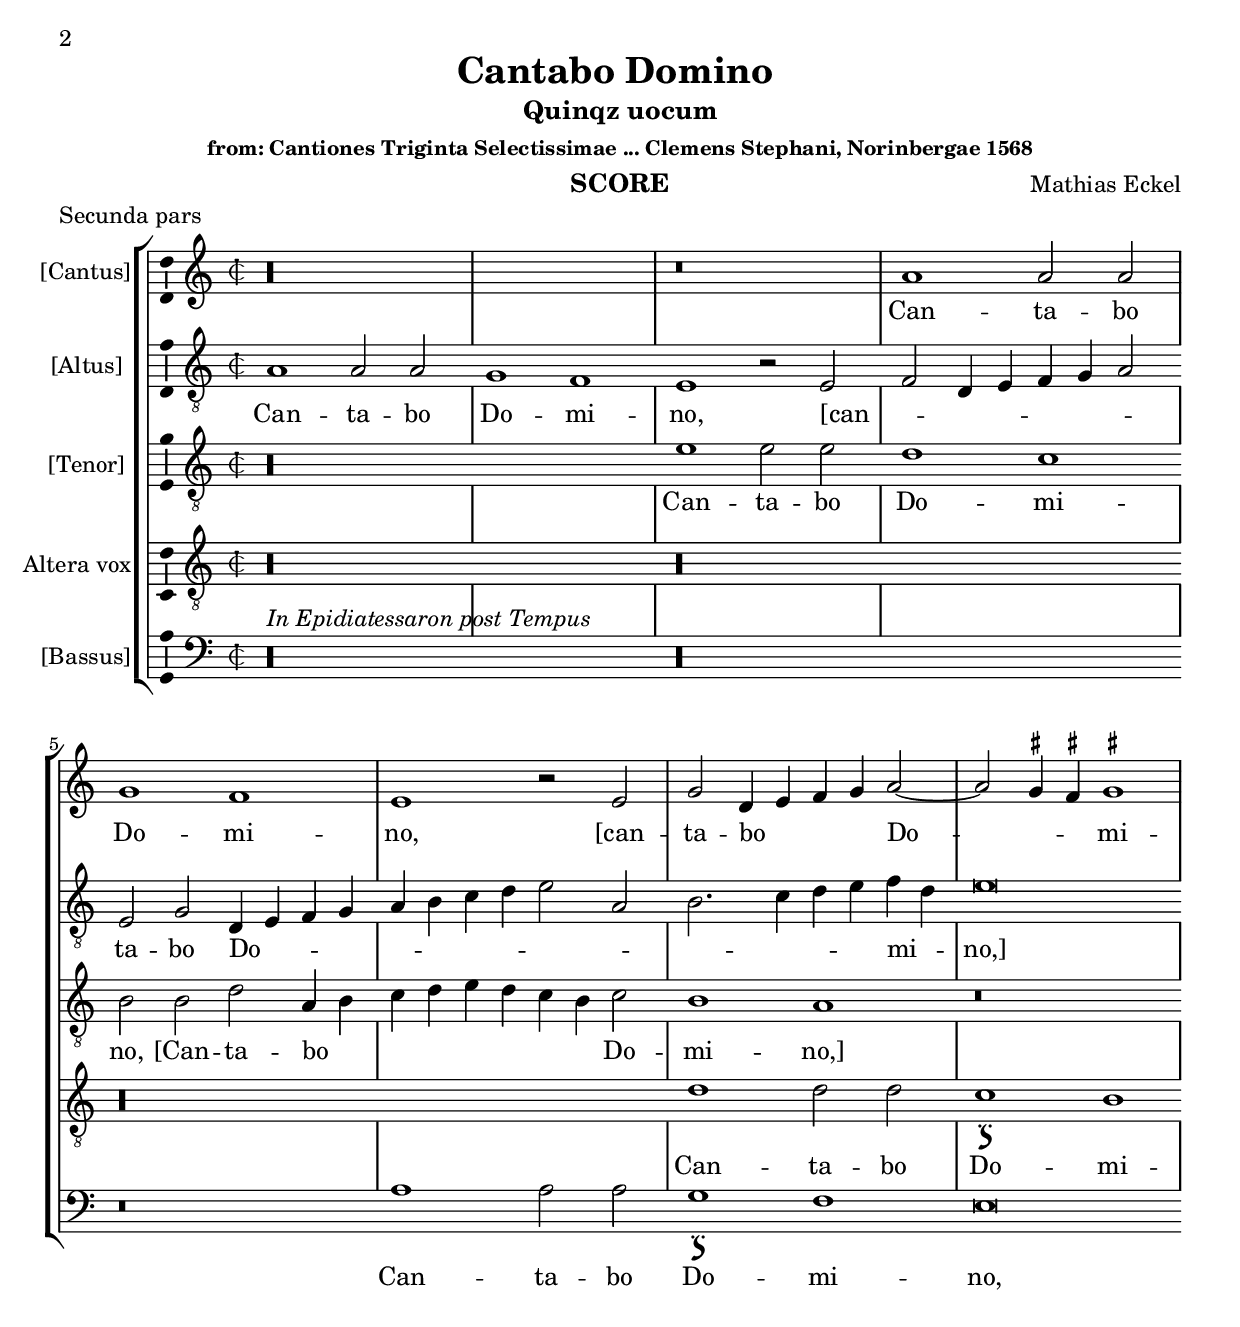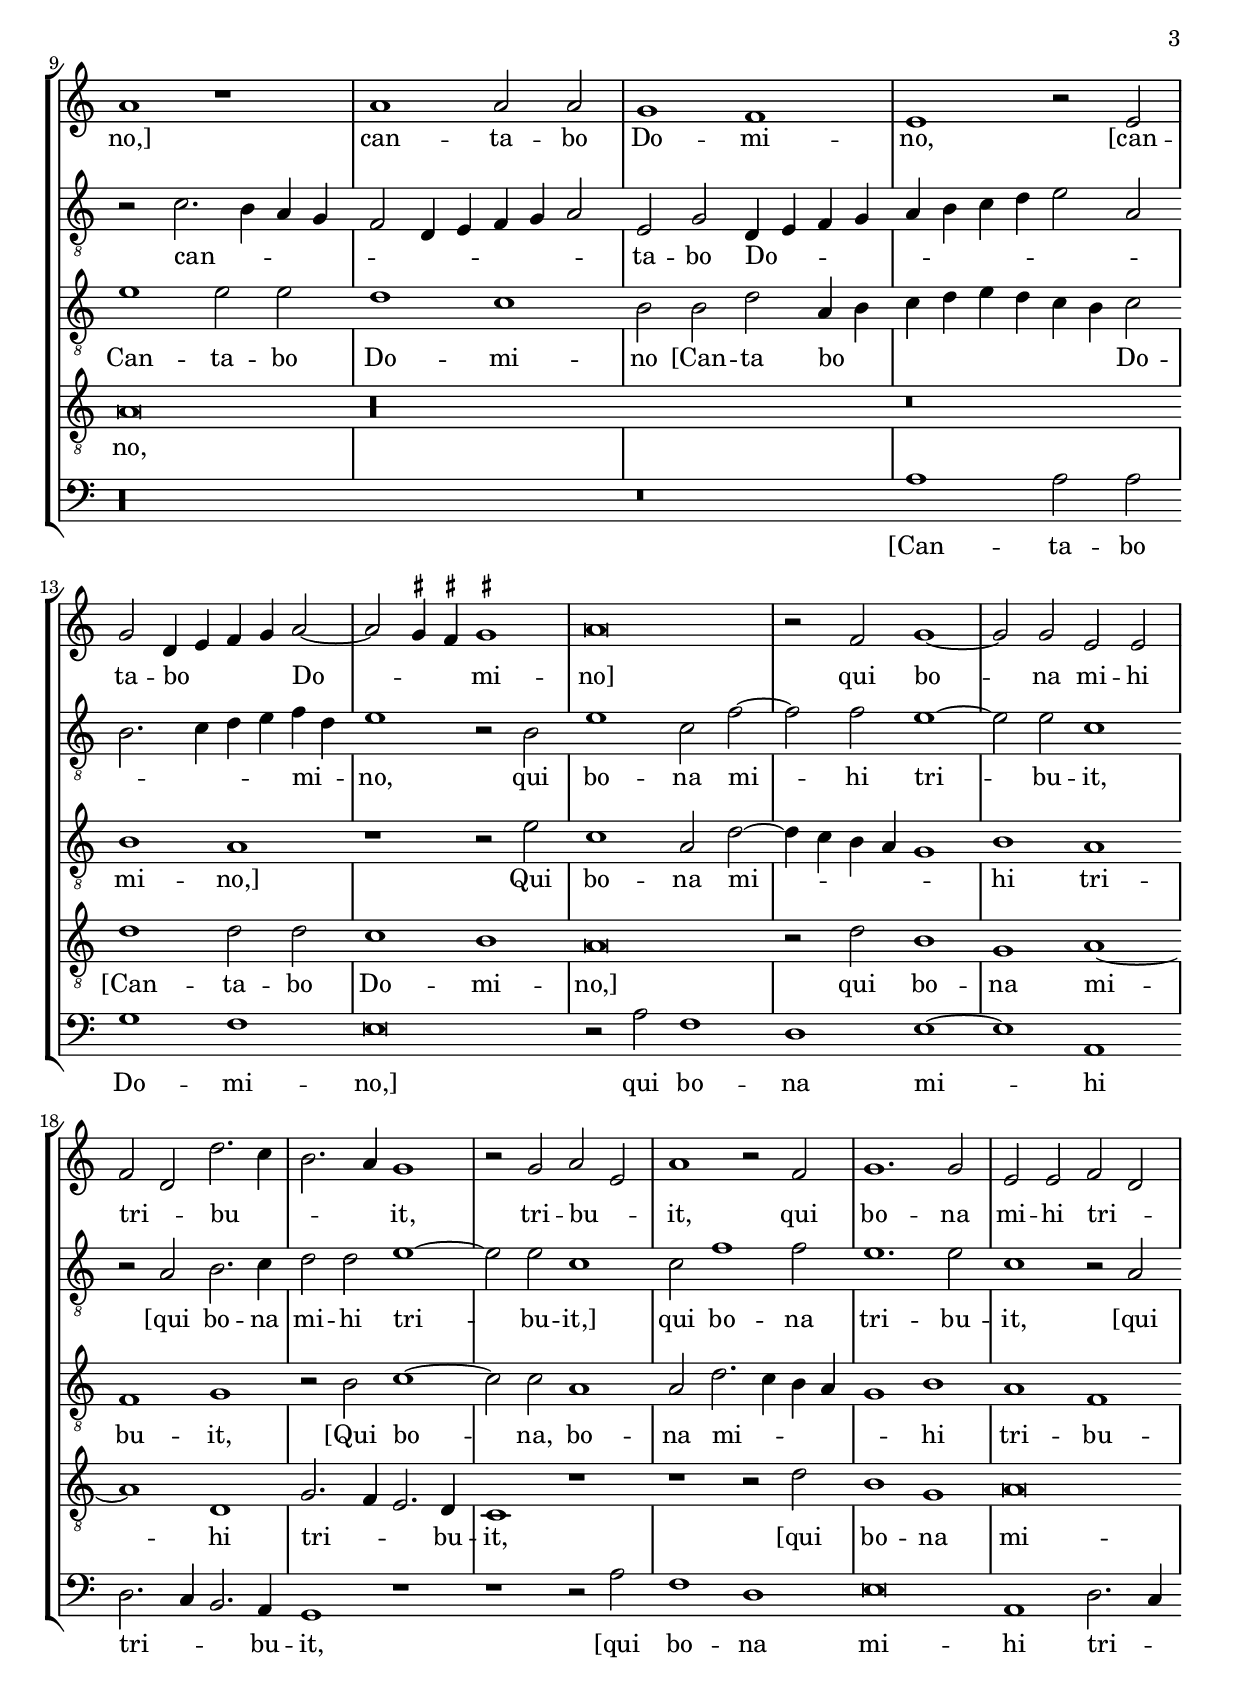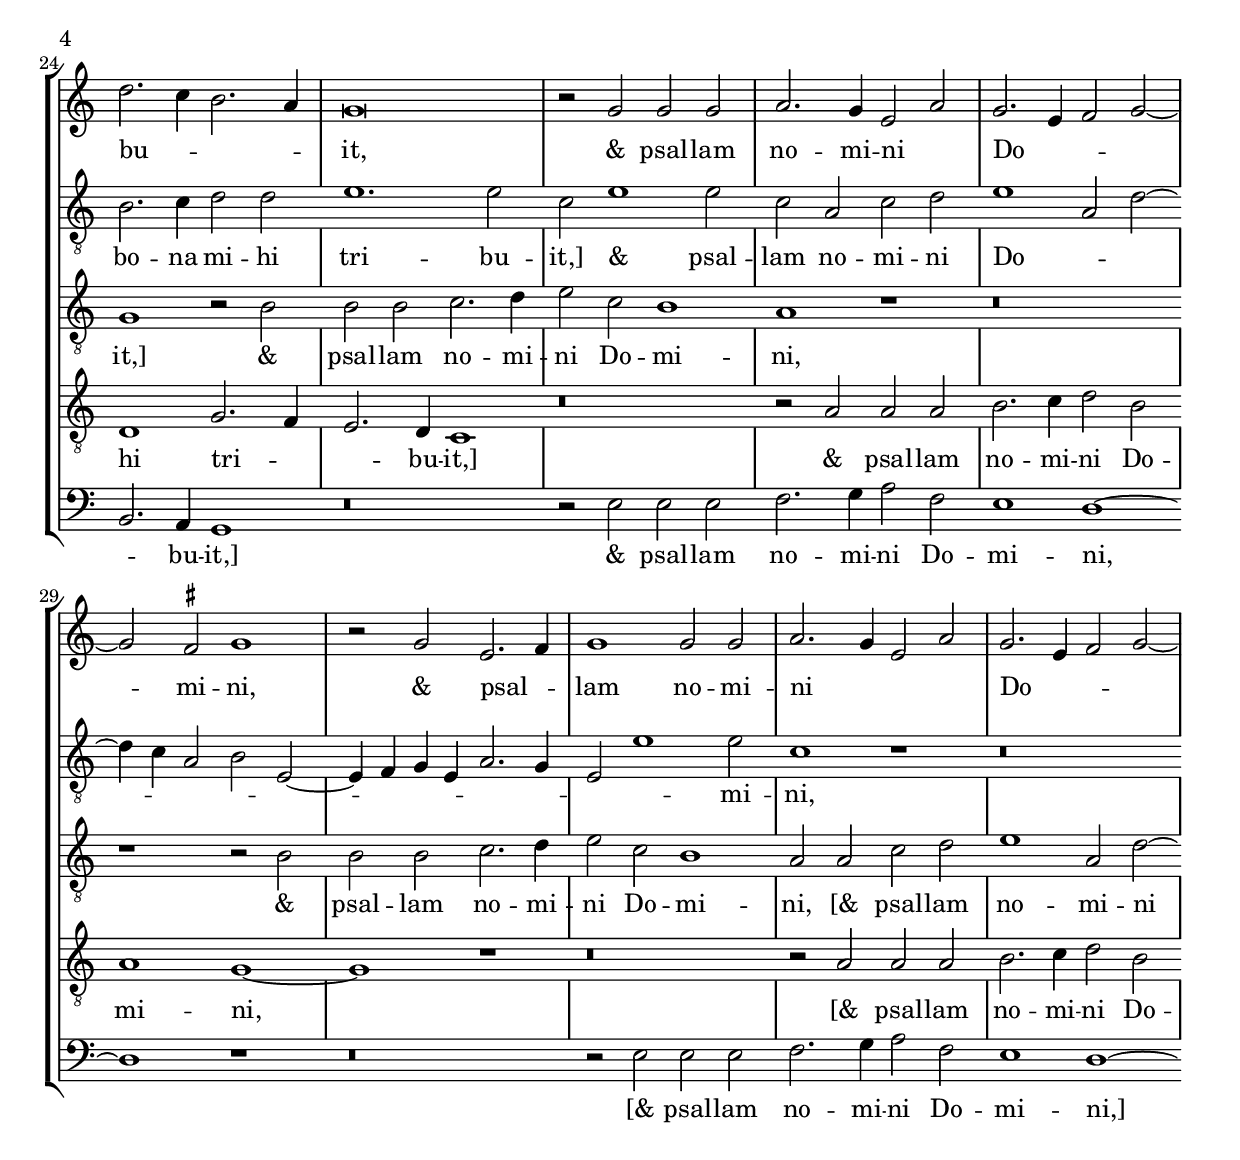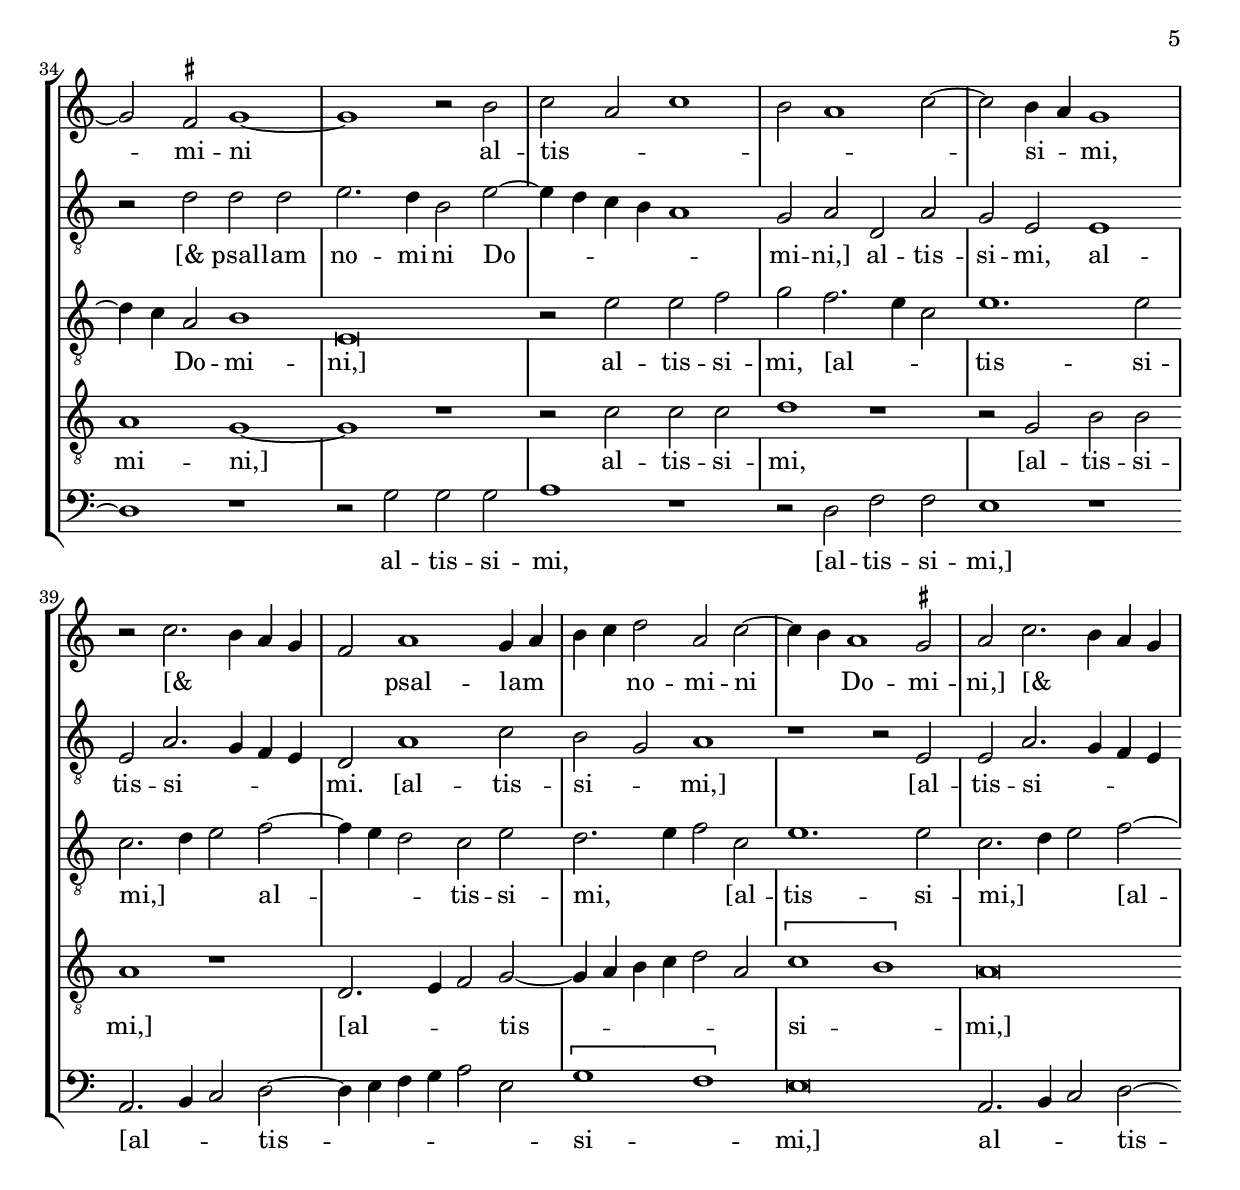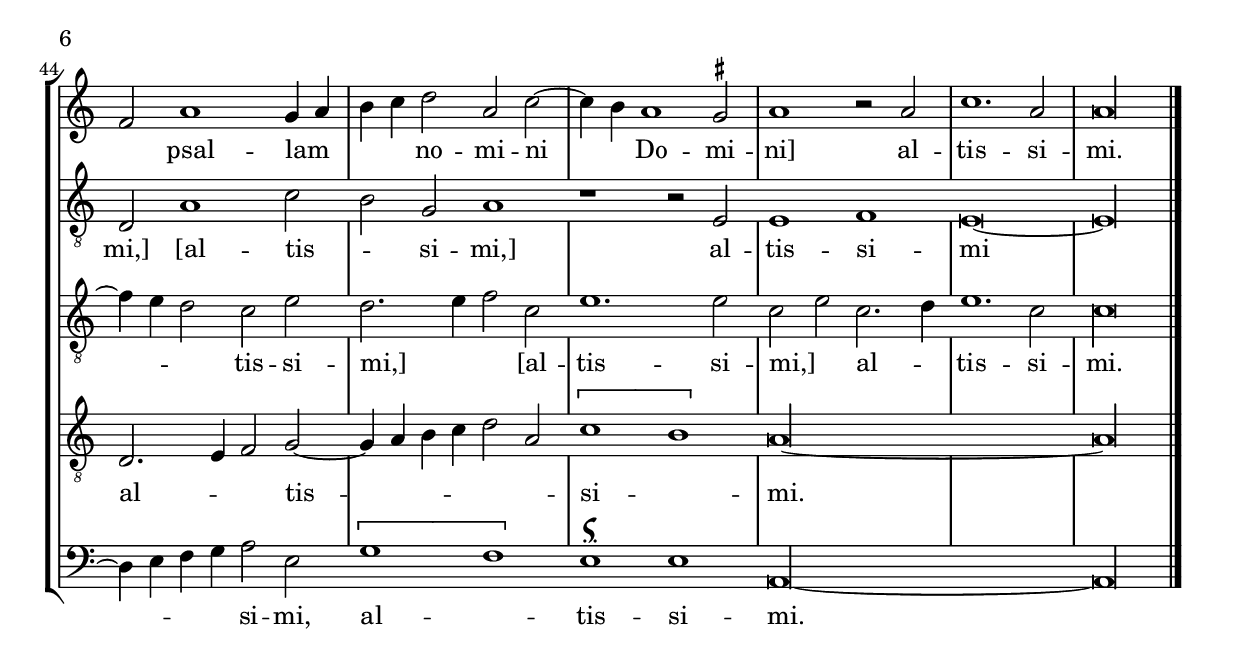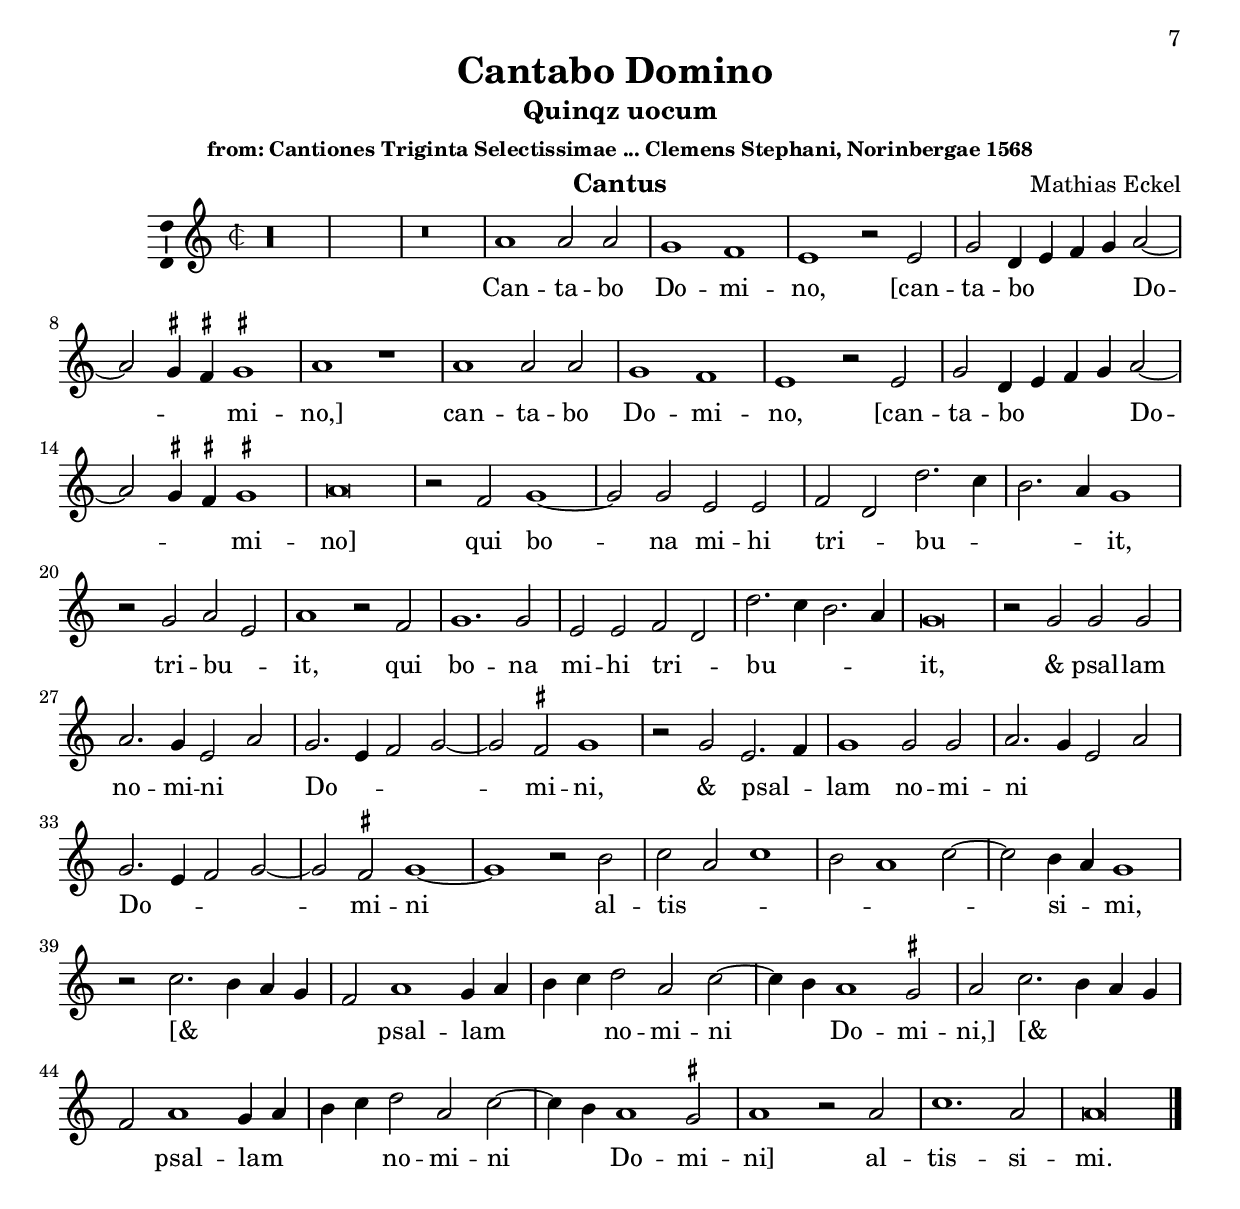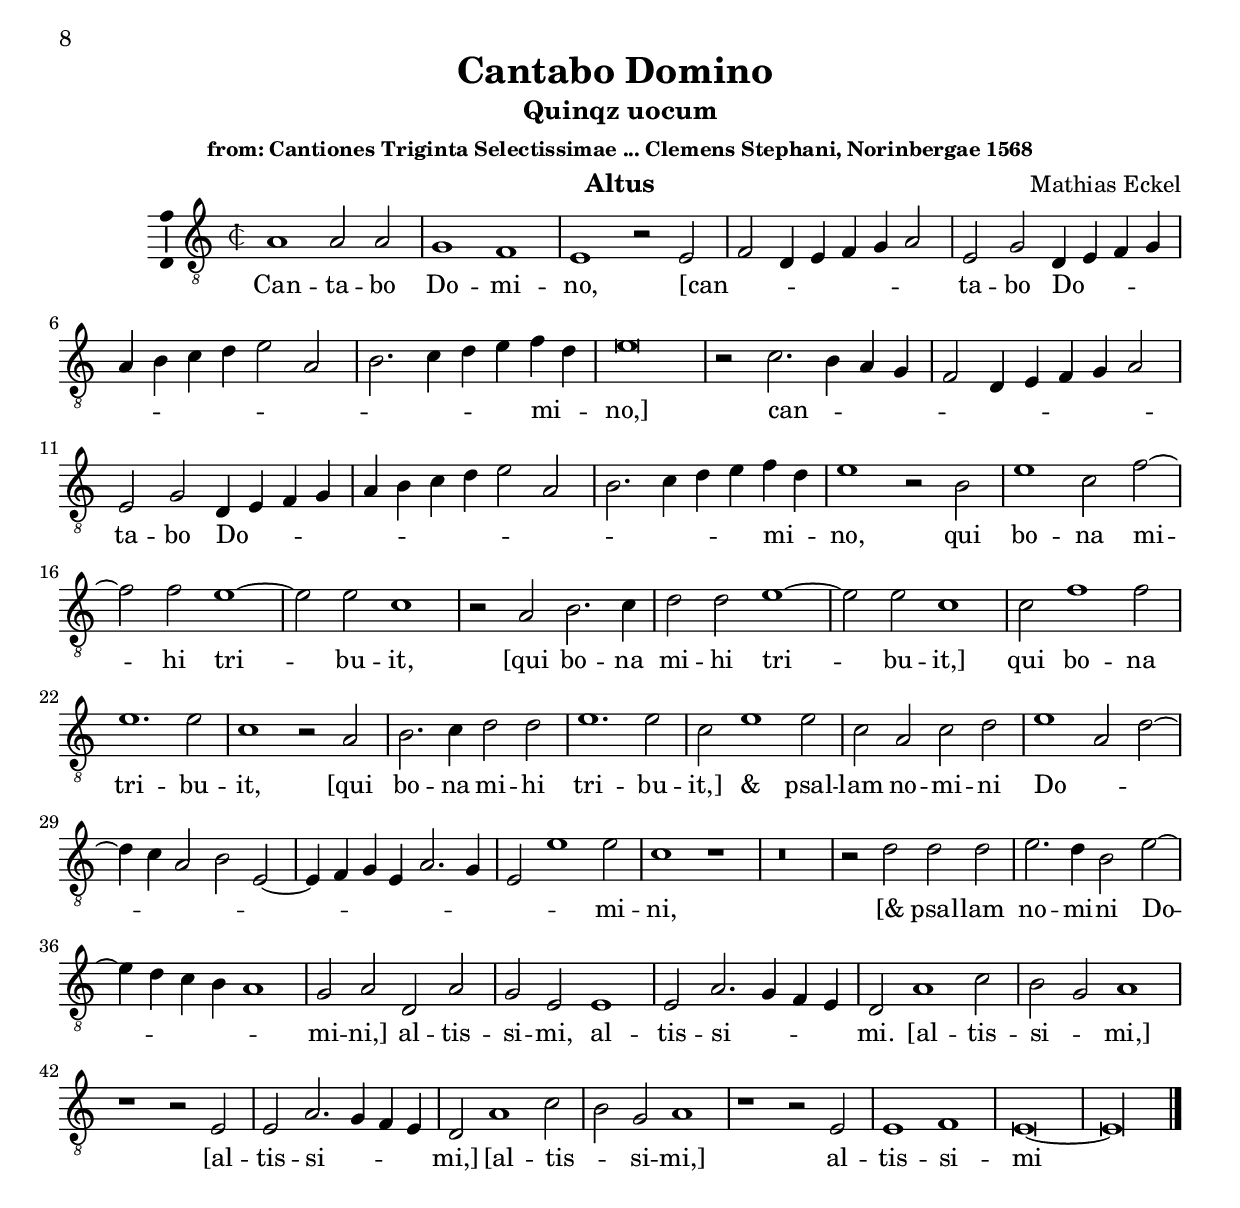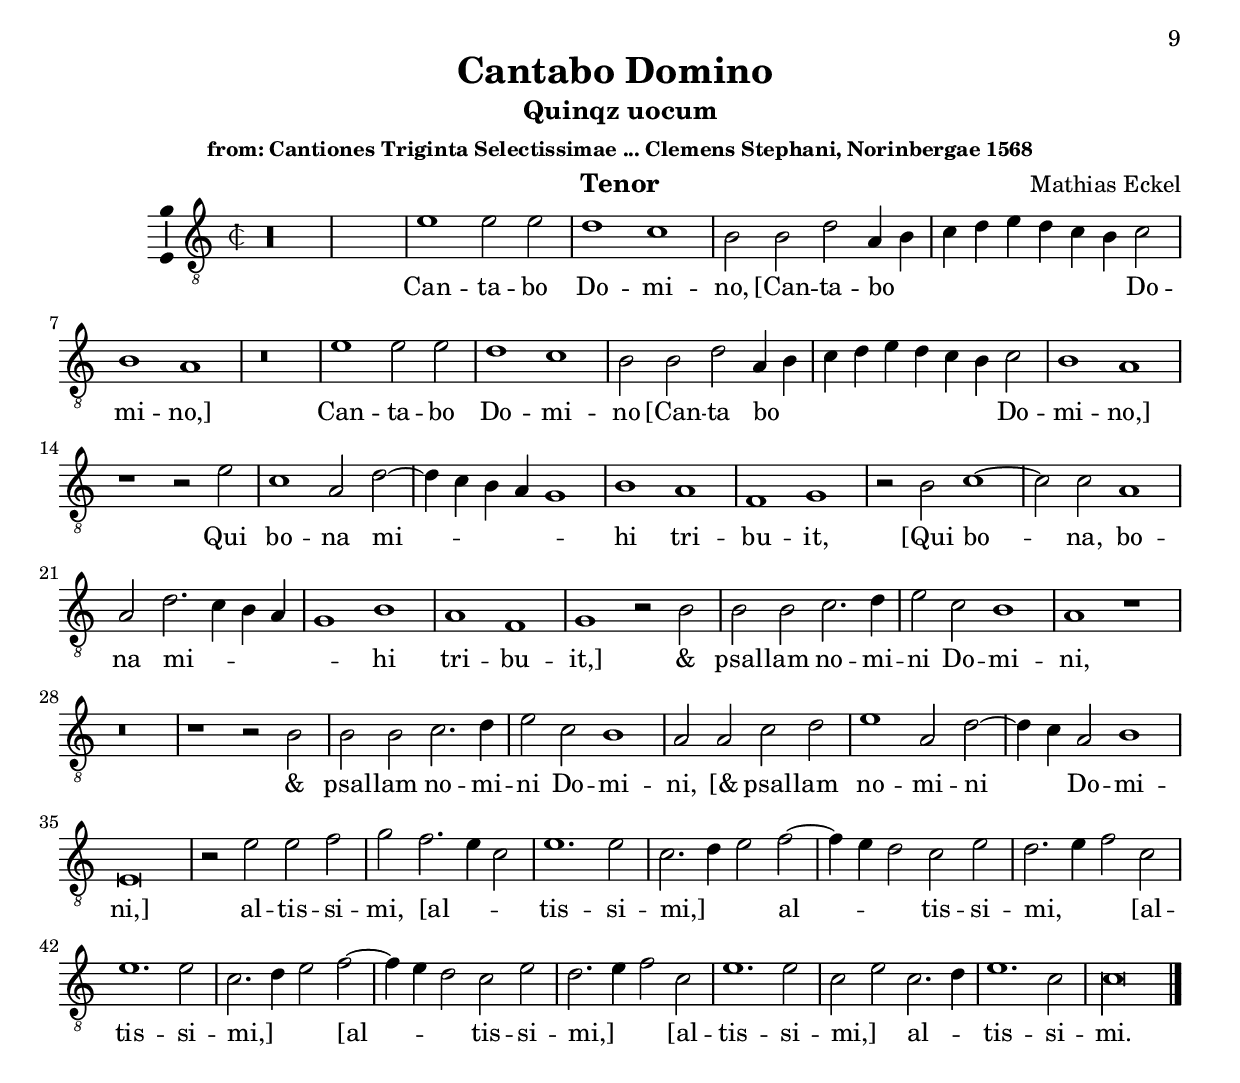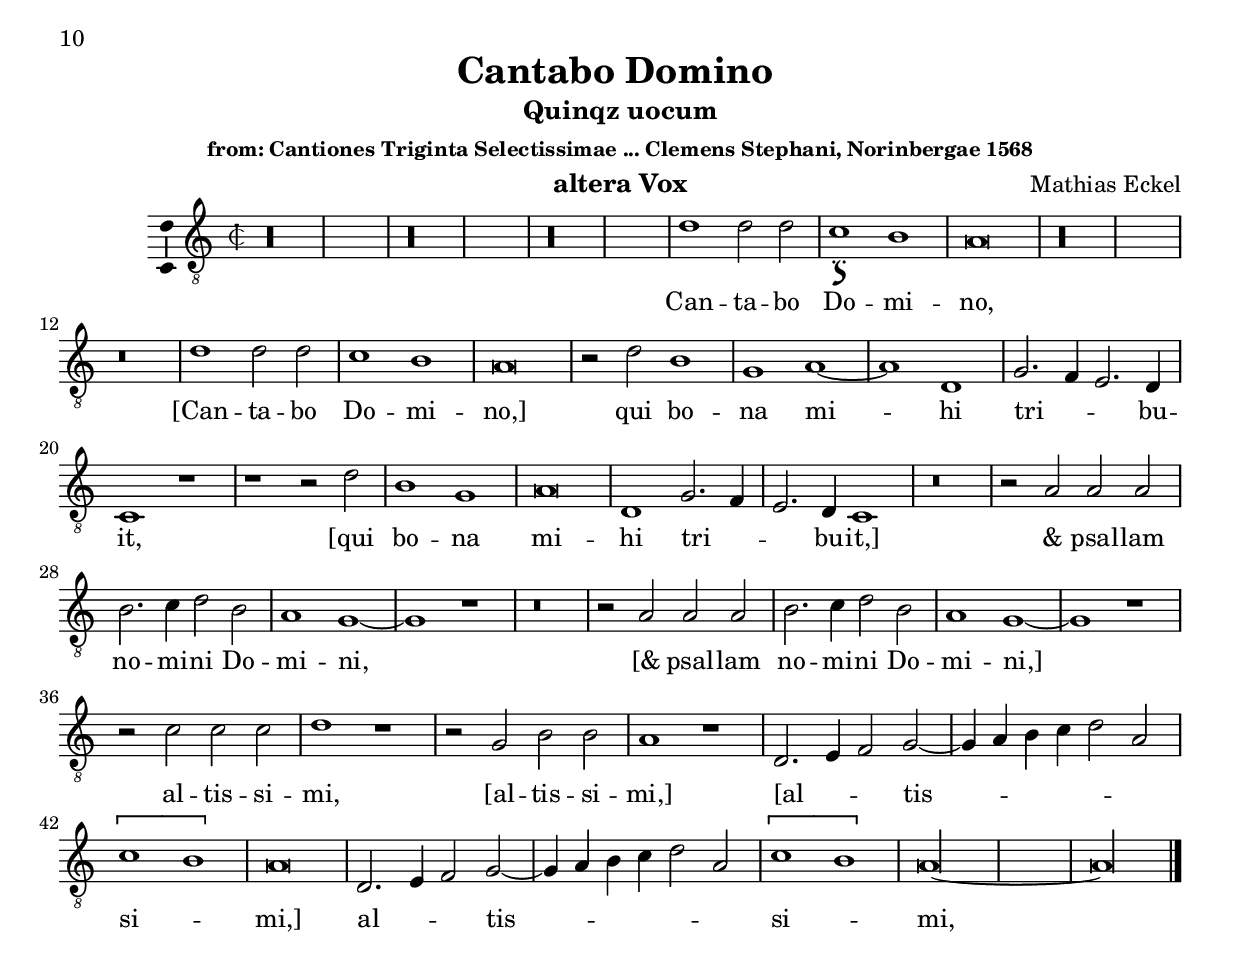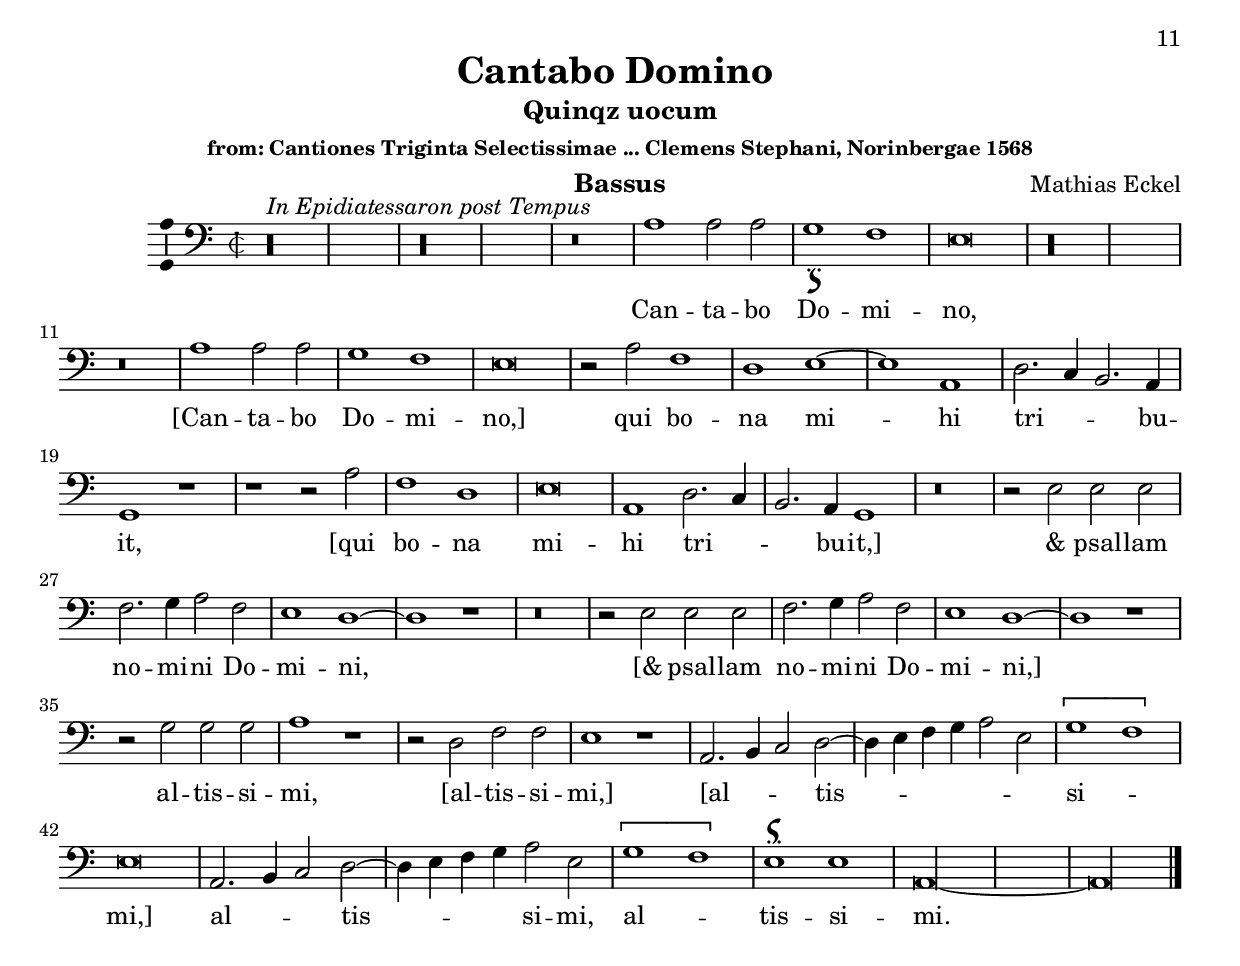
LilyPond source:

\version "2.18.2"
\language "deutsch"
\paper {
  ragged-bottom = ##t
  ragged-last-bottom = ##t
  print-all-headers = ##t
  page-breaking = #ly:minimal-breaking
}
% #(set-global-staff-size 18)
ficta = { \once \set  suggestAccidentals =##t }
fictaOff = { \set suggestAccidentals =##f }

\header {
  title = \markup {
    \center-column {
      "Cantabo Domino "
    }
  }
  composer = "Mathias Eckel"
  subtitle = "Quinqz uocum"
  subsubtitle = "from: Cantiones Triginta Selectissimae ... Clemens Stephani, Norinbergae 1568" 
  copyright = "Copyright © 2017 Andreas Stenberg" 
}

global = {
  \time 4/4
  \override Staff.TimeSignature.style = #'mensural  \time 2/2
  \set Timing.measureLength =#(ly:make-moment 8/4)
  \hide Slur
}

soprano = \relative c'' {
  \global
  \key c \major
  % Music follows here.
  \undo \hide Staff.BarLine
  %% page 1 system 1
  r\longa 
  r\breve
  a1 a2 a2 
  g1 f1 
  e1 r2 e2
  g2 d4( e4 f4 g4) a2~(
  a2 \ficta gis4 \ficta fis4) \ficta gis!1
  a1 r1
  a1 a2 a2 
  g1
  %% page 1 system 2
  f1
  e1 r2 e2 
  g2 d4( e4 f4 g4) a2~(
  a2 \ficta gis4 \ficta fis4) \ficta gis!1
  a\breve
  r2 f2 g1~
  g2 g2 e2 e2
  f2( d2) d'2.( c4
  h2. a4) g1
  r2 g2 a2( e2) 
  a1
  %% page 1 system 3
  r2 f2
  g1. g2 
  e2 e2 f2( d2)
  d'2.( c4 h2. a4) 
  g\breve
  r2 g2 g2 g2
  a2. g4 e2( a2)
  g2.( e4 f2 g2~
  g2) \ficta fis2 g1 
  r2 g2 e2.( f4)
  %% page 1 system 4
  g1 g2 g2
  a2.( g4 e2 a2)
  g2.( e4 f2 g2~
  g2) \ficta fis2 g1~
  g1 r2 h2
  c2( a2 c1
  h2 a1 c2~
  c2) h4( a4) g1 
  r2 c2.( h4 a4 g4
  f2) a1 g4( a4
  h4 c4) d2
  %% page 1 system 5
  a2 c2~(
  c4 h4) a1 \ficta gis2
  a2 c2.( h4 a4 g4 
  f2) a1 g4( a4
  h4 c4) d2 a2 c2~(
  c4 h4) a1 \ficta gis2
  a1 r2 a2 
  c1. a2
  \cadenzaOn
  a\longa
  \undo \hide Staff.BarLine
  \bar "|."
}

alto = \relative c' {
  \global
  \key c \major
  % Music follows here.
  %% page 1 system 1
  a1 a2 a2
  g1 f1
  e1 r2 e2(
  f2 d4 e4 f4 g4 a2)
  e2 g2 d4( e4 f4 g4
  a4 h4 c4 d4  e2 a,2
  %% page 1 system 2
  h2. c4 d4 e4) f4( d4)
  e\breve
  r2 c2.( h4 a4 g4
  f2 d4 e4 f4 g4 a2)
  e2 g2 d4( e4 f4 g4 
  a4 h4 c4 d4 e2 a,2 
  h2. c4 d4 e4) f4( d4) 
  e1
  %% page 1 system 3
  r2 h2 
  e1 c2 f2~
  f2 f2 e1~
  e2 e2 c1
  r2 a2 h2. c4
  d2 d2 e1~
  e2 e2 c1
  c2 f1 f2
  e1. e2 
  c1 r2 a2
  h2. c4 d2 d2
  e1. e2
  %5 page 1 system 4
  c2 e1 e2
  c2 a2 c2 d2
  e1( a,2 d2~
  d4 c4 a2 h2 e,2~
  e4 f4 g4 e4 a2. g4
  e2 e'1) e2
  c1 r1
  r\breve 
  r2 d2 d2 d2
  e2. d4 h2 e2~(
  e4 d4 c4 h4 a1)
  %%  page 1 system 5
  g2 a2 d,2 a'2
  g2 e2 e1
  e2 a2.( g4 f4 e4) 
  d2 a'1 c2
  h2( g2) a1
  r1 r2 e2
  e2 a2.( g4 f4 e4) 
  d2 a'1 c2(
  h2) g2 a1
  r1 r2 e2 
  e1 f1
  e\breve~
    \cadenzaOn
  e\longa
  \undo \hide Staff.BarLine
  \bar "|."
}

tenor = \relative c' {
  \global
  \key c \major
  % Music follows here.
  %% page 1 system 1
  r\longa
  e1 e2 e2
  d1 c1 
  h2 h2 d2 a4( h4 
  c4 d4 e4 d4 c4 h4) c2
  h1 a1
  r\breve 
  e'1 e2 e2
  %% page 1 system 2
  d1 c1 
  h2 h2 d2 a4( h4 
  c4 d4 e4 d4 c4 h4) c2
  h1 a1
  r1 r2 e'2
  c1 a2 d2~( 
  d4 c4 h4 a4 g1)
  h1 a1
  f1 g1
  r2 h2
  %% page 1 system 3
  c1~
  c2 c2 a1
  a2 d2.( c4 h4 a4 
  g1) h1
  a1 f1
  g1 r2 h2
  h2 h2 c2. d4
  e2 c2 h1
  a1 r1
  r\breve
  r1 r2 h2
  h2 h2 c2. d4
  %5 page 1 system 4
  e2 c2 h1
  a2 a2 c2 d2
  e1 a,2 d2~(
  d4 c4) a2 h1
  e,\breve
  r2 e'2 e2 f2
  g2 f2.( e4 c2)
  e1. e2
  c2.( d4 e2) f2~(
  f4 e4 d2)
  %% page 1 system 5
  c2 e2
  d2.( e4 f2) c2
  e1. e2
  c2.( d4 e2) f2~(
  f4 e4 d2) c2 e2
  d2.( e4 f2) c2
  e1. e2
  c2( e2) c2.(  d4)
  e1. c2
    \cadenzaOn
  c\longa
  \undo \hide Staff.BarLine
  \bar "|."
}

bass = \relative c {
  \global
  \key c \major
  % Music follows here.
  %% page 1 system 1
  \tag #'Bass {
    r\longa^\markup { \italic "In Epidiatessaron post Tempus" }
    r\longa
    r\breve
  }
  \tag #'altera_Vox {
    r\longa
    r\longa 
    r\longa
  }
  a'1 a2 a2
  g1_\signumcongruentiae f1
  e\breve
  r\longa 
  r\breve 
  a1 a2 a2
  g1 f1
  e\breve
  r2 a2 f1
  d1 e1~
  e1 a,1
  d2.( c4 h2.)  a4
  %% page 1 system 2
  g1 r1
  r1 r2 a'2
  f1 d1
  e\breve
  a,1 d2.( c4
  h2. ) a4 g1
  r\breve 
  r2 e'2 e2 e2
  f2. g4 a2 f2 
  e1 d1~
  d1 r1
  r\breve
  r2 e2 e2 e2 
  f2. g4 a2 f2 
  %% page 1 system 3
  e1 d1~
  d1 r1 
  r2 g2 g2 g2 
  a1 r1 
  r2 d,2  f 2 f2
  e1 r1 
  a,2.( h4  c2) d2~( 
  d4 e4 f4 g4  a2 e2) 
  \[g1( f1)\] 
  e\breve 
  \tag #'Bass {
  a,2.( h4 c2) d2~(
  d4 e4 f4 g4) a2 e2
  \[g1( f1)\] 
  e1^\signumcongruentiae e1 
  a,\longa~
  \cadenzaOn
  a\longa
  }
  \tag #'altera_Vox {
  a2.( h4 c2) d2~(
  d4 e4 f4 g4 a2 e2)
  \[g1( f1)\] 
    e\longa~
    \cadenzaOn
    e\longa
  }
  % \cadenzaOn
  \undo \hide Staff.BarLine
  \bar "|."
}

diatonicScale = \relative c {  g a h c d e f g a h c d  }
tenorII =  \relative c' {
  \global
  % Music follows here.
  \modalTranspose c f \diatonicScale  \keepWithTag #'altera_Vox  \bass
  \set suggestAccidentals =##t
  %  \tenor
}

sopranoVerse = \lyricmode {
  % Lyrics follow here.
  Can -- ta -- bo Do -- mi -- no,
  [can -- ta -- bo Do -- mi -- no,]
  can -- ta -- bo Do -- mi -- no,
  [can -- ta -- bo Do -- mi -- no]
  qui bo -- na mi -- hi tri -- bu -- it,
  tri -- bu -- it,
  qui bo -- na mi -- hi tri -- bu -- it, 
  "&" psal -- lam no -- mi -- ni Do -- mi -- ni,
  "&" psal -- lam no -- mi -- ni Do -- mi -- ni
  al -- tis -- si -- mi,
  "[&" psal -- lam no -- mi -- ni Do -- mi -- ni,]
  "[&" psal -- lam no -- mi -- ni  Do -- mi -- ni] 
  al -- tis -- si -- mi.
  
}

altoVerse = \lyricmode {
  % Lyrics follow here.
  Can -- ta -- bo Do -- mi -- no,
  [can -- ta -- bo Do -- mi -- no,]
  can -- ta -- bo Do -- mi -- no,
  qui bo -- na mi -- hi tri -- bu -- it,
  [qui bo -- na mi -- hi tri -- bu -- it,]
  qui bo -- na  tri -- bu -- it,
  [qui bo -- na mi -- hi tri -- bu -- it,]
  "&" psal -- lam no -- mi -- ni Do -- mi -- ni,
  "[&" psal -- lam no -- mi -- ni Do -- mi -- ni,]
  al -- tis -- si -- mi,   al -- tis -- si -- mi.
  [al -- tis -- si -- mi,]   [al -- tis -- si -- mi,]
  [al -- tis -- si -- mi,] al -- tis -- si -- mi
 
}

tenorVerse = \lyricmode {
  % Lyrics follow here.
  Can -- ta -- bo Do -- mi -- no,
  [Can -- ta -- bo Do -- mi -- no,]
  Can -- ta -- bo Do -- mi -- no
  [Can -- ta bo Do -- mi -- no,]
  Qui bo -- na mi -- hi tri -- bu -- it,
  [Qui bo -- na, bo -- na mi -- hi tri -- bu -- it,]
  "&" psal -- lam no -- mi -- ni Do -- mi -- ni,
  "&" psal -- lam no -- mi -- ni Do -- mi -- ni,
  "[&" psal -- lam no -- mi -- ni Do -- mi -- ni,]
  al -- tis  -- si -- mi,
  [al -- tis -- si -- mi,]
  al -- tis -- si -- mi,
  [al -- tis -- si -- mi,]
  [al -- tis -- si -- mi,]
  [al -- tis -- si -- mi,]
  al -- tis -- si -- mi.
}

bassVerse = \lyricmode {
  % Lyrics follow here.
  Can -- ta -- bo Do -- mi -- no, 
  [Can -- ta -- bo Do -- mi -- no,]
  qui bo -- na mi -- hi tri -- bu -- it,
  [qui bo -- na mi -- hi tri -- bu -- it,]
  "&" psal -- lam no -- mi -- ni Do -- mi -- ni,
  "[&" psal -- lam no -- mi -- ni Do -- mi -- ni,]
  al -- tis -- si -- mi,
  [al -- tis -- si -- mi,]
  [al -- tis -- si -- mi,]
  \tag #'Bass { al -- tis -- si -- mi, }
  al -- tis -- si -- mi.
}

rehearsalMidi = #
(define-music-function
 (parser location name midiInstrument lyrics) (string? string? ly:music?)
 #{
   \unfoldRepeats <<
     \new Staff = "soprano" \new Voice = "soprano" { \soprano }
     \new Staff = "alto" \new Voice = "alto" { \alto }
     \new Staff = "tenor" \new Voice = "tenor" {  \tenor }
     \new Staff = "tenorII" \new Voice = "tenorII" { \keepWithTag #'altera_Vox \tenorII }
     \new Staff = "bass" \new Voice = "bass" { \keepWithTag #'Bass \bass }
     \context Staff = $name {
       \set Score.midiMinimumVolume = #0.5
       \set Score.midiMaximumVolume = #0.5
       \set Score.midiInstrument = "choir aahs"
       \set Score.tempoWholesPerMinute = #(ly:make-moment 60 1)
       \set Staff.midiMinimumVolume = #0.8
       \set Staff.midiMaximumVolume = #1.0
       \set Staff.midiInstrument = $midiInstrument
     }
     \new Lyrics \with {
       alignBelowContext = $name
     } \lyricsto $name $lyrics
   >>
 #})

\score {
  \new StaffGroup <<
    \new Staff \with {
      midiInstrument = "choir aahs"
      instrumentName = "[Cantus]"
      \consists "Ambitus_engraver"
    } {   \hide Staff.BarLine  \soprano }
    \addlyrics { \sopranoVerse }
    \new Staff \with {
      midiInstrument = "choir aahs"
      instrumentName = "[Altus]"
      \consists "Ambitus_engraver"
    } { \clef "treble_8"   \hide Staff.BarLine  \alto }
    \addlyrics { \altoVerse }
    \new Staff \with {
      midiInstrument = "choir aahs"
      instrumentName = "[Tenor]"
      \consists "Ambitus_engraver"
    } { \clef "treble_8"   \hide Staff.BarLine \keepWithTag #'ten  \tenor }
    \addlyrics { \tenorVerse }
    \new Staff \with {
      midiInstrument = "choir aahs"
      instrumentName = "Altera vox"
      \consists "Ambitus_engraver"
    } { \clef "treble_8"   \hide Staff.BarLine   
        \tenorII }
    \addlyrics { \removeWithTag #'Bass \bassVerse }
    \new Staff \with {
      midiInstrument = "choir aahs"
      instrumentName = "[Bassus]"
      \consists "Ambitus_engraver"
    } { \clef bass   \hide Staff.BarLine \keepWithTag #'Bass \bass }
    \addlyrics { \bassVerse }
  >>
  \layout { #(layout-set-staff-size 20)}
  \midi {
    \tempo 1 = 60
  }
  \header {
    instrument = "SCORE"
    breakbefore = ##t
    piece = "Secunda pars"
  }
}

\score {
  \new Staff \with {
    midiInstrument = "choir aahs"
    %instrumentName = "Soprano"
    \consists "Ambitus_engraver"
  } { \set Timing.defaultBarType = "'"  \soprano }
  \addlyrics { \sopranoVerse }
  \layout { #(layout-set-staff-size 20)}
  \header {
    instrument = "Cantus"
    breakbefore = ##t
  }
}

\score {
  \new Staff \with {
    midiInstrument = "choir aahs"
    %instrumentName = "Alto"
    \consists "Ambitus_engraver"
  } { \clef "treble_8" \set Timing.defaultBarType =  "'"  \alto }
  \addlyrics { \altoVerse }
  \layout { #(layout-set-staff-size 20)}
  \header {
    instrument = "Altus"
    breakbefore = ##t
  }
}

\score {
  \new StaffGroup <<
    \new Staff \with {
      midiInstrument = "choir aahs"
      %instrumentName = "Tenor"
      \consists "Ambitus_engraver"
    } { \clef "treble_8" \set Timing.defaultBarType =  "'" \keepWithTag #'ten \tenor }
    \addlyrics { \tenorVerse }
  >>
  \layout { #(layout-set-staff-size 20)}
  \header {
    instrument = "Tenor"
    breakbefore = ##t
  }
}
\score {
  \new Staff \with {
    midiInstrument = "choir aahs"
    %instrumentName = "altera Vox"
    \consists "Ambitus_engraver"
  } { \clef "treble_8" \set Timing.defaultBarType = "'" \keepWithTag #'altera_Vox \tenorII }
  \addlyrics { \bassVerse }
  \layout { #(layout-set-staff-size 20)}
  \header {
    instrument = "altera Vox"
    breakbefore = ##t
  }
}

\score {
  \new Staff \with {
    midiInstrument = "choir aahs"
    %      instrumentName = "Bass"
    \consists "Ambitus_engraver"
  } { \clef bass \set Timing.defaultBarType = "'" \keepWithTag #'Bass \bass }
  \addlyrics { \bassVerse }
  \layout { #(layout-set-staff-size 20)}
  \header {
    instrument = "Bassus"
    breakbefore = ##t
  }
}

% Rehearsal MIDI files:
\book {
  \bookOutputSuffix "soprano"
  \score {
    \rehearsalMidi "soprano" "soprano sax" \sopranoVerse
    \midi {    \tempo 1 = 60
    }
  }
}

\book {
  \bookOutputSuffix "alto"
  \score {
    \rehearsalMidi "alto" "soprano sax" \altoVerse
    \midi {    \tempo 1 = 60
    }
  }
}

\book {
  \bookOutputSuffix "tenor"
  \score {
    \rehearsalMidi "tenor" "tenor sax" \tenorVerse
    \midi {    \tempo 1 = 60
    }
  }
}
\book {
  \bookOutputSuffix "tenorII"
  \score {
    \rehearsalMidi "tenorII" "tenor sax" \tenorVerse
    \midi {    \tempo 1 = 60
    }
  }
}

\book {
  \bookOutputSuffix "bass"
  \score {
    \rehearsalMidi "bass" "tenor sax" \bassVerse
    \midi {    \tempo 1 = 60
    }
  }
}

